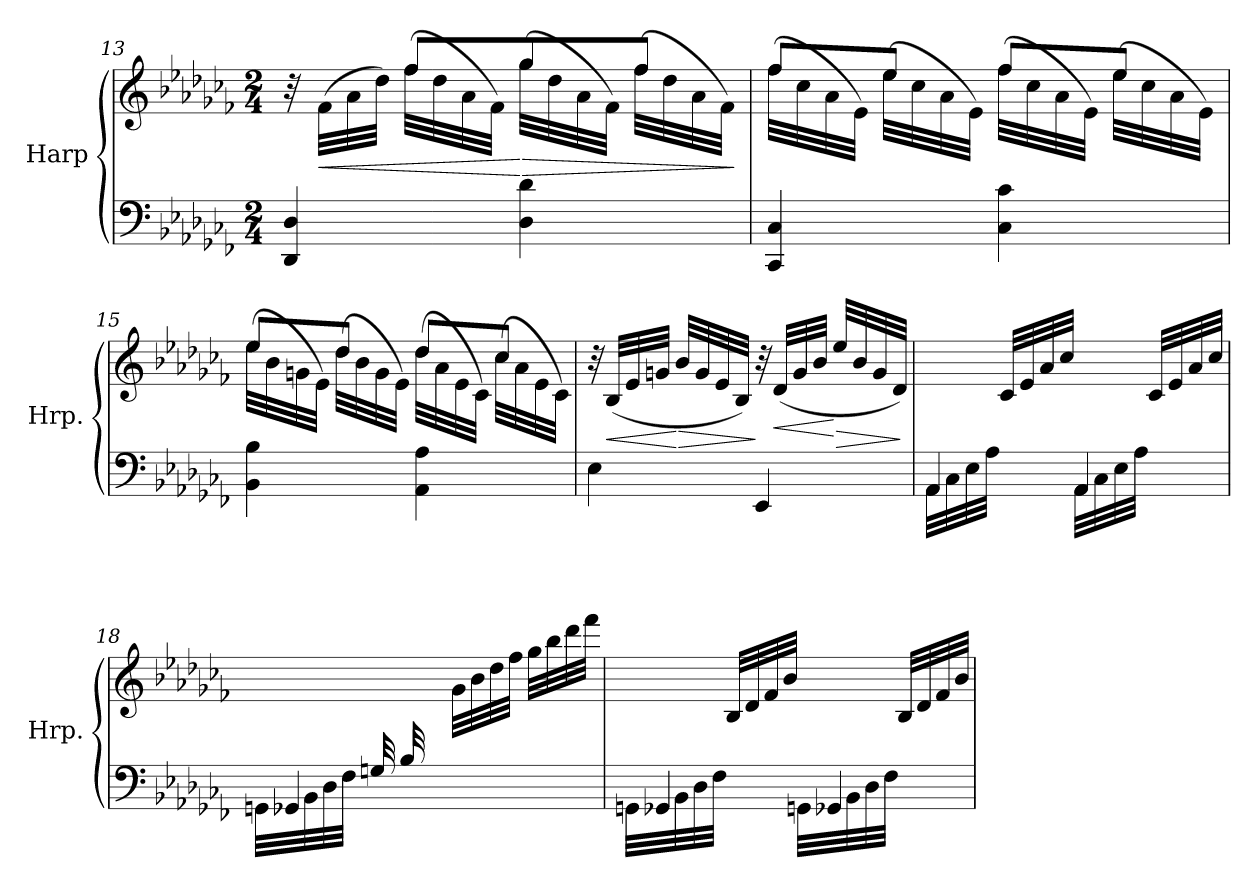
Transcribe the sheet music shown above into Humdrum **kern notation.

**kern	**kern	**dynam
*part1	*part1	*part1
*staff2	*staff1	*staff1/2
*I"Harp	*	*
*I'Hrp.	*	*
*clefF4	*clefG2	*
*k[b-e-a-d-g-c-f-]	*k[b-e-a-d-g-c-f-]	*
*M2/4	*M2/4	*
=13	=13	=13
*	*^	*
4DD-/ 4D-/	32r	8ryy	.
!	!	!	!LO:HP:b
.	(>32f-\LLL	.	<
.	32a-\	.	.
.	32dd-\JJJ)	.	.
.	(>32ff-\LLL	8ff-/L	.
.	32dd-\	.	.
.	32a-\	.	.
.	32f-\JJJ)	.	.
!	!	!	!LO:HP:n=1:b
4D-\ 4d-\	(>32gg-\LLL	8gg-/	[ >
.	32dd-\	.	.
.	32a-\	.	.
.	32f-\JJJ)	.	.
.	(>32ff-\LLL	8ff-/J	.
.	32dd-\	.	.
.	32a-\	.	.
.	32f-\JJJ)	.	.
*	*v	*v	*
.	.	]
=14	=14	=14
*	*^	*
4CC-/ 4C-/	(<32ff-\LLL	8ff-/L	.
.	32cc-\	.	.
.	32a-\	.	.
.	32e-\JJJ)	.	.
.	(>32ee-\LLL	8ee-/J	.
.	32cc-\	.	.
.	32a-\	.	.
.	32e-\JJJ)	.	.
4C-\ 4c-\	(>32ff-\LLL	8ff-/L	.
.	32cc-\	.	.
.	32a-\	.	.
.	32e-\JJJ)	.	.
.	(>32ee-\LLL	8ee-/J	.
.	32cc-\	.	.
.	32a-\	.	.
.	32e-\JJJ)	.	.
!!LO:LB:g=z	!!
=15	=15	=15	=15
4BB-\ 4B-\	(>32ee-\LLL	8ee-/L	.
.	32b-\	.	.
.	32gn\	.	.
.	32e-\JJJ)	.	.
.	(>32dd-\LLL	8dd-/J	.
.	32b-\	.	.
.	32g\	.	.
.	32e-\JJJ)	.	.
4AA-\ 4A-\	(>32dd-\LLL	8dd-/L	.
.	32a-\	.	.
.	32e-\	.	.
.	32c-\JJJ)	.	.
.	(>32cc-\LLL	8cc-/J	.
.	32a-\	.	.
.	32e-\	.	.
.	32c-\JJJ)	.	.
*	*v	*v	*
=16	=16	=16
4E-\	32r	.
!	!	!LO:HP:b
.	(<32B-/LLL	<
.	32e-/	.
.	32gn/JJJ	.
!	!	!LO:HP:n=1:b
.	32b-/LLL	[ >
.	32g/	.
.	32e-/	.
.	32B-/JJJ)	.
4EE-/	32r	]
!	!	!LO:HP:b
.	(<32d-/LLL	<
.	32g/	.
.	32b-/JJJ	.
!	!	!LO:HP:n=1:b
.	32ee-/LLL	[ >
.	32b-/	.
.	32g/	.
.	32d-/JJJ)	.
.	.	]
=17	=17	=17
*^	*^	*
(>32AA-\LLL	4AA-/	2ryy	8ryy	.
32C-\	.	.	.	.
32E-\	.	.	.	.
32A-\JJJ	.	.	.	.
8ryy	.	.	32c-/LLL	.
.	.	.	32e-/	.
.	.	.	32a-/	.
.	.	.	32cc-/JJJ)	.
(>32AA-\LLL	4AA-/	.	8ryy	.
32C-\	.	.	.	.
32E-\	.	.	.	.
32A-\JJJ	.	.	.	.
8ryy	.	.	32c-/LLL	.
.	.	.	32e-/	.
.	.	.	32a-/)	.
.	.	.	32cc-/JJJ	.
*	*	*v	*v	*
!!LO:PB:g=z
=18	=18	=18	=18
*	*^	*	*
(>32GGn\LLL	2ryy	4GG-/	8.ryy	.
32BB-\	.	.	.	.
32D-\	.	.	.	.
32F-\JJJ	.	.	.	.
32Gn/LLL	.	.	.	.
32B-/	.	.	.	.
4ryy	.	.	32d-/	.
.	.	.	32f-/JJJ	.
.	.	4ryy	32g-\LLL	.
.	.	.	32b-\	.
.	.	.	32dd-\	.
.	.	.	32ff-\JJJ	.
.	.	.	32gg-\LLL	.
.	.	.	32bb-\	.
16ryy	.	.	32ddd-\	.
.	.	.	32fff-\JJJ)	.
=19	=19	=19	=19	=19
(>32GGn\LLL	2ryy	4GG-/	8ryy	.
32BB-\	.	.	.	.
32D-\	.	.	.	.
32F-\JJJ	.	.	.	.
8ryy	.	.	32B-/LLL	.
.	.	.	32d-/	.
.	.	.	32f-/	.
.	.	.	32b-/JJJ)	.
(>32GG\LLL	.	4GG-/	8ryy	.
32BB-\	.	.	.	.
32D-\	.	.	.	.
32F-\JJJ	.	.	.	.
8ryy	.	.	32B-/LLL	.
.	.	.	32d-/	.
.	.	.	32f-/	.
.	.	.	32b-/JJJ)	.
*v	*v	*v	*	*
=	=	=
*-	*-	*-
